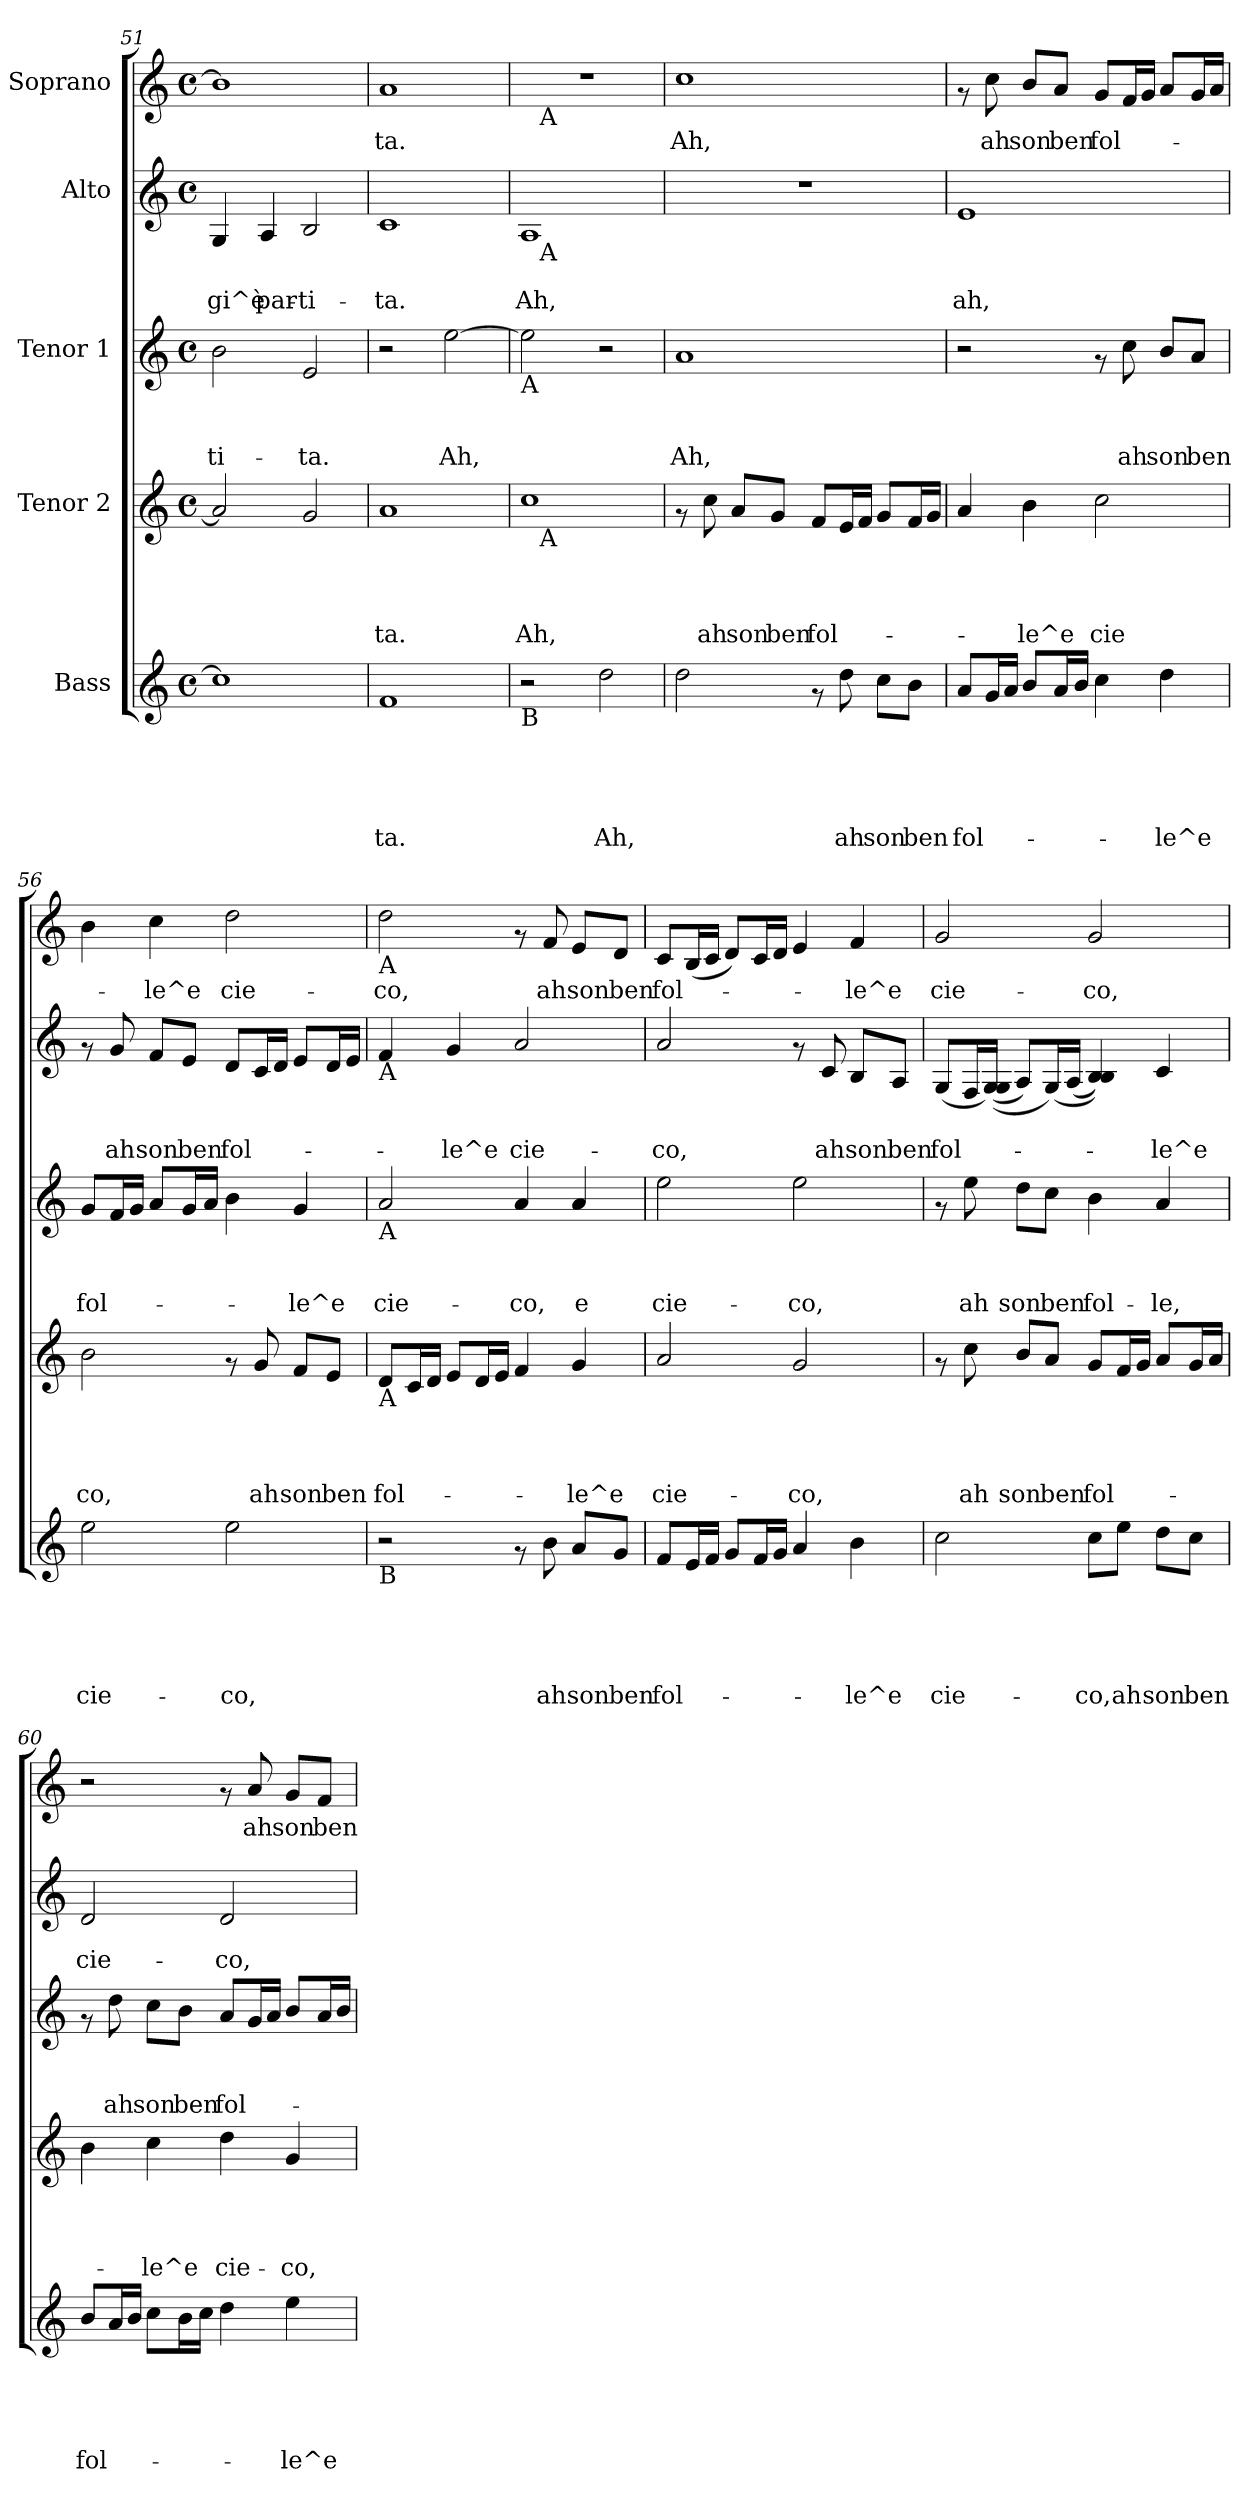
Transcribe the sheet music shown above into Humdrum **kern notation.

**kern	**text	**text	**text	**text	**text	**kern	**text	**text	**text	**text	**kern	**text	**text	**text	**kern	**text	**text	**kern	**text
*part5	*part5	*part5	*part5	*part5	*part5	*part4	*part4	*part4	*part4	*part4	*part3	*part3	*part3	*part3	*part2	*part2	*part2	*part1	*part1
*staff5	*staff5	*staff5	*staff5	*staff5	*staff5	*staff4	*staff4	*staff4	*staff4	*staff4	*staff3	*staff3	*staff3	*staff3	*staff2	*staff2	*staff2	*staff1	*staff1
*I"Bass	*	*	*	*	*	*I"Tenor 2	*	*	*	*	*I"Tenor 1	*	*	*	*I"Alto	*	*	*I"Soprano	*
*clefG2	*	*	*	*	*	*clefG2	*	*	*	*	*clefG2	*	*	*	*clefG2	*	*	*clefG2	*
*k[]	*	*	*	*	*	*k[]	*	*	*	*	*k[]	*	*	*	*k[]	*	*	*k[]	*
*C:	*	*	*	*	*	*C:	*	*	*	*	*C:	*	*	*	*C:	*	*	*C:	*
*M4/4	*	*	*	*	*	*M4/4	*	*	*	*	*M4/4	*	*	*	*M4/4	*	*	*M4/4	*
*met(c)	*	*	*	*	*	*met(c)	*	*	*	*	*met(c)	*	*	*	*met(c)	*	*	*met(c)	*
=51	=51	=51	=51	=51	=51	=51	=51	=51	=51	=51	=51	=51	=51	=51	=51	=51	=51	=51	=51
!	!	!	!	!	!	!	!	!	!	!	!	!	!	!LO:LY:b	!	!	!LO:LY:b	!	!
1cc]	.	.	.	.	.	2a/]	.	.	.	.	2b\	.	.	-ti-	4G/	.	-gi^è	1b]	.
!	!	!	!	!	!	!	!	!	!	!	!	!	!	!	!	!	!LO:LY:b	!	!
.	.	.	.	.	.	.	.	.	.	.	.	.	.	.	4A/	.	par-	.	.
!	!	!	!	!	!	!	!	!	!	!	!	!	!	!LO:LY:b	!	!	!LO:LY:b	!	!
.	.	.	.	.	.	2g/	.	.	.	.	2e/	.	.	-ta.	2B/	.	-ti-	.	.
=52	=52	=52	=52	=52	=52	=52	=52	=52	=52	=52	=52	=52	=52	=52	=52	=52	=52	=52	=52
!	!	!	!	!	!LO:LY:b	!	!	!	!	!LO:LY:b	!	!	!	!	!	!	!LO:LY:b	!	!LO:LY:b
1f	.	.	.	.	-ta.	1a	.	.	.	-ta.	2r	.	.	.	1c	.	-ta.	1a	-ta.
!	!	!	!	!	!	!	!	!	!	!	!	!	!	!LO:LY:b	!	!	!	!	!
.	.	.	.	.	.	.	.	.	.	.	[<2ee\	.	.	Ah,	.	.	.	.	.
!!LO:LB:g=z
=53	=53	=53	=53	=53	=53	=53	=53	=53	=53	=53	=53	=53	=53	=53	=53	=53	=53	=53	=53
!	!	!	!	!	!	!	!	!	!	!	!LO:TX:b:t=A	!	!	!	!	!	!	!	!
!LO:TX:b:t=B	!	!	!	!	!	!	!	!	!	!	!	!	!	!	!	!	!	!	!
!	!	!	!	!	!	!	!	!	!	!LO:LY:b	!	!	!	!	!	!	!LO:LY:b	!	!
*	*	*	*	*	*	*^	*	*	*	*	*	*	*	*	*^	*	*	*^	*
2r	.	.	.	.	.	1cc	16ryy	.	.	.	Ah,	2ee\]	.	.	.	1A	16ryy	.	Ah,	1r	16ryy	.
!	!	!	!	!	!	!	!	!	!	!	!	!	!	!	!	!	!	!	!	!	!LO:TX:b:t=A	!
!	!	!	!	!	!	!	!	!	!	!	!	!	!	!	!	!	!LO:TX:b:t=A	!	!	!	!	!
!	!	!	!	!	!	!	!LO:TX:b:t=A	!	!	!	!	!	!	!	!	!	!	!	!	!	!	!
.	.	.	.	.	.	.	2...ryy	.	.	.	.	.	.	.	.	.	2...ryy	.	.	.	2...ryy	.
!	!	!	!	!	!LO:LY:b	!	!	!	!	!	!	!	!	!	!	!	!	!	!	!	!	!
2dd\	.	.	.	.	Ah,	.	.	.	.	.	.	2r	.	.	.	.	.	.	.	.	.	.
=54	=54	=54	=54	=54	=54	=54	=54	=54	=54	=54	=54	=54	=54	=54	=54	=54	=54	=54	=54	=54	=54	=54
!	!	!	!	!	!	!	!	!	!	!	!	!	!	!	!LO:LY:b	!	!	!	!	!	!	!LO:LY:b
*	*	*	*	*	*	*	*	*	*	*	*	*	*	*	*	*v	*v	*	*	*	*	*
*	*	*	*	*	*	*v	*v	*	*	*	*	*	*	*	*	*	*	*	*v	*v	*
2dd\	.	.	.	.	.	8rf	.	.	.	.	1a	.	.	Ah,	1r	.	.	1cc	Ah,
!	!	!	!	!	!	!	!	!	!	!LO:LY:b	!	!	!	!	!	!	!	!	!
.	.	.	.	.	.	8cc\	.	.	.	ah	.	.	.	.	.	.	.	.	.
!	!	!	!	!	!	!	!	!	!	!LO:LY:b	!	!	!	!	!	!	!	!	!
.	.	.	.	.	.	8a/L	.	.	.	son	.	.	.	.	.	.	.	.	.
!	!	!	!	!	!	!	!	!	!	!LO:LY:b	!	!	!	!	!	!	!	!	!
.	.	.	.	.	.	8g/J	.	.	.	ben	.	.	.	.	.	.	.	.	.
!	!	!	!	!	!	!	!	!	!	!LO:LY:b	!	!	!	!	!	!	!	!	!
8rf	.	.	.	.	.	8f/L	.	.	.	fol-	.	.	.	.	.	.	.	.	.
!	!	!	!	!	!LO:LY:b	!	!	!	!	!	!	!	!	!	!	!	!	!	!
8dd\	.	.	.	.	ah	16e/L	.	.	.	.	.	.	.	.	.	.	.	.	.
.	.	.	.	.	.	16f/JJ	.	.	.	.	.	.	.	.	.	.	.	.	.
!	!	!	!	!	!LO:LY:b	!	!	!	!	!	!	!	!	!	!	!	!	!	!
8cc\L	.	.	.	.	son	8g/L	.	.	.	.	.	.	.	.	.	.	.	.	.
!	!	!	!	!	!LO:LY:b	!	!	!	!	!	!	!	!	!	!	!	!	!	!
8b\J	.	.	.	.	ben	16f/L	.	.	.	.	.	.	.	.	.	.	.	.	.
.	.	.	.	.	.	16g/JJ	.	.	.	.	.	.	.	.	.	.	.	.	.
=55	=55	=55	=55	=55	=55	=55	=55	=55	=55	=55	=55	=55	=55	=55	=55	=55	=55	=55	=55
!	!	!	!	!	!LO:LY:b	!	!	!	!	!	!	!	!	!	!	!	!LO:LY:b	!	!
8a/L	.	.	.	.	fol-	4a/	.	.	.	.	2r	.	.	.	1e	.	ah,	8rf	.
!	!	!	!	!	!	!	!	!	!	!	!	!	!	!	!	!	!	!	!LO:LY:b
16g/L	.	.	.	.	.	.	.	.	.	.	.	.	.	.	.	.	.	8cc\	ah
16a/JJ	.	.	.	.	.	.	.	.	.	.	.	.	.	.	.	.	.	.	.
!	!	!	!	!	!	!	!	!	!	!LO:LY:b	!	!	!	!	!	!	!	!	!LO:LY:b
8b/L	.	.	.	.	.	4b\	.	.	.	-le^e	.	.	.	.	.	.	.	8b/L	son
!	!	!	!	!	!	!	!	!	!	!	!	!	!	!	!	!	!	!	!LO:LY:b
16a/L	.	.	.	.	.	.	.	.	.	.	.	.	.	.	.	.	.	8a/J	ben
16b/JJ	.	.	.	.	.	.	.	.	.	.	.	.	.	.	.	.	.	.	.
!	!	!	!	!	!	!	!	!	!	!LO:LY:b	!	!	!	!	!	!	!	!	!LO:LY:b
4cc\	.	.	.	.	.	2cc\	.	.	.	cie	8rf	.	.	.	.	.	.	8g/L	fol-
!	!	!	!	!	!	!	!	!	!	!	!	!	!	!LO:LY:b	!	!	!	!	!
.	.	.	.	.	.	.	.	.	.	.	8cc\	.	.	ah	.	.	.	16f/L	.
.	.	.	.	.	.	.	.	.	.	.	.	.	.	.	.	.	.	16g/JJ	.
!	!	!	!	!	!LO:LY:b	!	!	!	!	!	!	!	!	!LO:LY:b	!	!	!	!	!
4dd\	.	.	.	.	-le^e	.	.	.	.	.	8b/L	.	.	son	.	.	.	8a/L	.
!	!	!	!	!	!	!	!	!	!	!	!	!	!	!LO:LY:b	!	!	!	!	!
.	.	.	.	.	.	.	.	.	.	.	8a/J	.	.	ben	.	.	.	16g/L	.
.	.	.	.	.	.	.	.	.	.	.	.	.	.	.	.	.	.	16a/JJ	.
=56	=56	=56	=56	=56	=56	=56	=56	=56	=56	=56	=56	=56	=56	=56	=56	=56	=56	=56	=56
!	!	!	!	!	!LO:LY:b	!	!	!	!	!LO:LY:b	!	!	!	!LO:LY:b	!	!	!	!	!
2ee\	.	.	.	.	cie-	2b\	.	.	.	co,	8g/L	.	.	fol-	8rf	.	.	4b\	.
!	!	!	!	!	!	!	!	!	!	!	!	!	!	!	!	!	!LO:LY:b	!	!
.	.	.	.	.	.	.	.	.	.	.	16f/L	.	.	.	8g/	.	ah	.	.
.	.	.	.	.	.	.	.	.	.	.	16g/JJ	.	.	.	.	.	.	.	.
!	!	!	!	!	!	!	!	!	!	!	!	!	!	!	!	!	!LO:LY:b	!	!LO:LY:b
.	.	.	.	.	.	.	.	.	.	.	8a/L	.	.	.	8f/L	.	son	4cc\	-le^e
!	!	!	!	!	!	!	!	!	!	!	!	!	!	!	!	!	!LO:LY:b	!	!
.	.	.	.	.	.	.	.	.	.	.	16g/L	.	.	.	8e/J	.	ben	.	.
.	.	.	.	.	.	.	.	.	.	.	16a/JJ	.	.	.	.	.	.	.	.
!	!	!	!	!	!LO:LY:b	!	!	!	!	!	!	!	!	!	!	!	!LO:LY:b	!	!LO:LY:b
2ee\	.	.	.	.	-co,	8rf	.	.	.	.	4b\	.	.	.	8d/L	.	fol-	2dd\	cie-
!	!	!	!	!	!	!	!	!	!	!LO:LY:b	!	!	!	!	!	!	!	!	!
.	.	.	.	.	.	8g/	.	.	.	ah	.	.	.	.	16c/L	.	.	.	.
.	.	.	.	.	.	.	.	.	.	.	.	.	.	.	16d/JJ	.	.	.	.
!	!	!	!	!	!	!	!	!	!	!LO:LY:b	!	!	!	!LO:LY:b	!	!	!	!	!
.	.	.	.	.	.	8f/L	.	.	.	son	4g/	.	.	-le^e	8e/L	.	.	.	.
!	!	!	!	!	!	!	!	!	!	!LO:LY:b	!	!	!	!	!	!	!	!	!
.	.	.	.	.	.	8e/J	.	.	.	ben	.	.	.	.	16d/L	.	.	.	.
.	.	.	.	.	.	.	.	.	.	.	.	.	.	.	16e/JJ	.	.	.	.
!!LO:PB:g=z
=57	=57	=57	=57	=57	=57	=57	=57	=57	=57	=57	=57	=57	=57	=57	=57	=57	=57	=57	=57
!	!	!	!	!	!	!	!	!	!	!	!	!	!	!	!	!	!	!LO:TX:b:t=A	!
!	!	!	!	!	!	!	!	!	!	!	!	!	!	!	!LO:TX:b:t=A	!	!	!	!
!	!	!	!	!	!	!	!	!	!	!	!LO:TX:b:t=A	!	!	!	!	!	!	!	!
!	!	!	!	!	!	!LO:TX:b:t=A	!	!	!	!	!	!	!	!	!	!	!	!	!
!LO:TX:b:t=B	!	!	!	!	!	!	!	!	!	!	!	!	!	!	!	!	!	!	!
!	!	!	!	!	!	!	!	!	!	!LO:LY:b	!	!	!	!LO:LY:b	!	!	!	!	!LO:LY:b
2r	.	.	.	.	.	8d/L	.	.	.	fol-	2a/	.	.	cie-	4f/	.	.	2dd\	-co,
.	.	.	.	.	.	16c/L	.	.	.	.	.	.	.	.	.	.	.	.	.
.	.	.	.	.	.	16d/JJ	.	.	.	.	.	.	.	.	.	.	.	.	.
!	!	!	!	!	!	!	!	!	!	!	!	!	!	!	!	!	!LO:LY:b	!	!
.	.	.	.	.	.	8e/L	.	.	.	.	.	.	.	.	4g/	.	-le^e	.	.
.	.	.	.	.	.	16d/L	.	.	.	.	.	.	.	.	.	.	.	.	.
.	.	.	.	.	.	16e/JJ	.	.	.	.	.	.	.	.	.	.	.	.	.
!	!	!	!	!	!	!	!	!	!	!	!	!	!	!LO:LY:b	!	!	!LO:LY:b	!	!
8rf	.	.	.	.	.	4f/	.	.	.	.	4a/	.	.	-co,	2a/	.	cie-	8rf	.
!	!	!	!	!	!LO:LY:b	!	!	!	!	!	!	!	!	!	!	!	!	!	!LO:LY:b
8b\	.	.	.	.	ah	.	.	.	.	.	.	.	.	.	.	.	.	8f/	ah
!	!	!	!	!	!LO:LY:b	!	!	!	!	!LO:LY:b	!	!	!	!LO:LY:b	!	!	!	!	!LO:LY:b
8a/L	.	.	.	.	son	4g/	.	.	.	-le^e	4a/	.	.	e	.	.	.	8e/L	son
!	!	!	!	!	!LO:LY:b	!	!	!	!	!	!	!	!	!	!	!	!	!	!LO:LY:b
8g/J	.	.	.	.	ben	.	.	.	.	.	.	.	.	.	.	.	.	8d/J	ben
=58	=58	=58	=58	=58	=58	=58	=58	=58	=58	=58	=58	=58	=58	=58	=58	=58	=58	=58	=58
!	!	!	!	!	!LO:LY:b	!	!	!	!	!LO:LY:b	!	!	!	!LO:LY:b	!	!	!LO:LY:b	!	!LO:LY:b
8f/L	.	.	.	.	fol-	2a/	.	.	.	cie-	2ee\	.	.	cie-	2a/	.	-co,	8c/L	fol-
16e/L	.	.	.	.	.	.	.	.	.	.	.	.	.	.	.	.	.	(>16B/L	.
16f/JJ	.	.	.	.	.	.	.	.	.	.	.	.	.	.	.	.	.	16c/JJ	.
8g/L	.	.	.	.	.	.	.	.	.	.	.	.	.	.	.	.	.	8d/L)	.
16f/L	.	.	.	.	.	.	.	.	.	.	.	.	.	.	.	.	.	16c/L	.
16g/JJ	.	.	.	.	.	.	.	.	.	.	.	.	.	.	.	.	.	16d/JJ	.
!	!	!	!	!	!	!	!	!	!	!LO:LY:b	!	!	!	!LO:LY:b	!	!	!	!	!
4a/	.	.	.	.	.	2g/	.	.	.	-co,	2ee\	.	.	-co,	8rf	.	.	4e/	.
!	!	!	!	!	!	!	!	!	!	!	!	!	!	!	!	!	!LO:LY:b	!	!
.	.	.	.	.	.	.	.	.	.	.	.	.	.	.	8c/	.	ah	.	.
!	!	!	!	!	!LO:LY:b	!	!	!	!	!	!	!	!	!	!	!	!LO:LY:b	!	!LO:LY:b
4b\	.	.	.	.	-le^e	.	.	.	.	.	.	.	.	.	8B/L	.	son	4f/	-le^e
!	!	!	!	!	!	!	!	!	!	!	!	!	!	!	!	!	!LO:LY:b	!	!
.	.	.	.	.	.	.	.	.	.	.	.	.	.	.	8A/J	.	ben	.	.
=59	=59	=59	=59	=59	=59	=59	=59	=59	=59	=59	=59	=59	=59	=59	=59	=59	=59	=59	=59
!	!	!	!	!	!LO:LY:b	!	!	!	!	!	!	!	!	!	!	!	!LO:LY:b	!	!LO:LY:b
2cc\	.	.	.	.	cie-	8rf	.	.	.	.	8rf	.	.	.	(>8G/L	.	fol-	2g/	cie-
!	!	!	!	!	!	!	!	!	!	!LO:LY:b	!	!	!	!LO:LY:b	!	!	!	!	!
.	.	.	.	.	.	8cc\	.	.	.	ah	8ee\	.	.	ah	16F/L	.	.	.	.
.	.	.	.	.	.	.	.	.	.	.	.	.	.	.	(>(>16G/ 16G/JJ)	.	.	.	.
!	!	!	!	!	!	!	!	!	!	!LO:LY:b	!	!	!	!LO:LY:b	!	!	!	!	!
.	.	.	.	.	.	8b/L	.	.	.	son	8dd\L	.	.	son	8A/L)	.	.	.	.
!	!	!	!	!	!	!	!	!	!	!LO:LY:b	!	!	!	!LO:LY:b	!	!	!	!	!
.	.	.	.	.	.	8a/J	.	.	.	ben	8cc\J	.	.	ben	(>16G/L)	.	.	.	.
.	.	.	.	.	.	.	.	.	.	.	.	.	.	.	(>16A/JJ	.	.	.	.
!	!	!	!	!	!LO:LY:b	!	!	!	!	!LO:LY:b	!	!	!	!LO:LY:b	!	!	!	!	!LO:LY:b
8cc\L	.	.	.	.	-co,	8g/L	.	.	.	fol-	4b\	.	.	fol-	4B/ 4B/))	.	.	2g/	-co,
!	!	!	!	!	!LO:LY:b	!	!	!	!	!	!	!	!	!	!	!	!	!	!
8ee\J	.	.	.	.	ah	16f/L	.	.	.	.	.	.	.	.	.	.	.	.	.
.	.	.	.	.	.	16g/JJ	.	.	.	.	.	.	.	.	.	.	.	.	.
!	!	!	!	!	!LO:LY:b	!	!	!	!	!	!	!	!	!LO:LY:b	!	!	!LO:LY:b	!	!
8dd\L	.	.	.	.	son	8a/L	.	.	.	.	4a/	.	.	-le,	4c/	.	-le^e	.	.
!	!	!	!	!	!LO:LY:b	!	!	!	!	!	!	!	!	!	!	!	!	!	!
8cc\J	.	.	.	.	ben	16g/L	.	.	.	.	.	.	.	.	.	.	.	.	.
.	.	.	.	.	.	16a/JJ	.	.	.	.	.	.	.	.	.	.	.	.	.
=60	=60	=60	=60	=60	=60	=60	=60	=60	=60	=60	=60	=60	=60	=60	=60	=60	=60	=60	=60
!	!	!	!	!	!LO:LY:b	!	!	!	!	!	!	!	!	!	!	!	!LO:LY:b	!	!
8b/L	.	.	.	.	fol-	4b\	.	.	.	.	8rf	.	.	.	2d/	.	cie-	2r	.
!	!	!	!	!	!	!	!	!	!	!	!	!	!	!LO:LY:b	!	!	!	!	!
16a/L	.	.	.	.	.	.	.	.	.	.	8dd\	.	.	ah	.	.	.	.	.
16b/JJ	.	.	.	.	.	.	.	.	.	.	.	.	.	.	.	.	.	.	.
!	!	!	!	!	!	!	!	!	!	!LO:LY:b	!	!	!	!LO:LY:b	!	!	!	!	!
8cc\L	.	.	.	.	.	4cc\	.	.	.	-le^e	8cc\L	.	.	son	.	.	.	.	.
!	!	!	!	!	!	!	!	!	!	!	!	!	!	!LO:LY:b	!	!	!	!	!
16b\L	.	.	.	.	.	.	.	.	.	.	8b\J	.	.	ben	.	.	.	.	.
16cc\JJ	.	.	.	.	.	.	.	.	.	.	.	.	.	.	.	.	.	.	.
!	!	!	!	!	!	!	!	!	!	!LO:LY:b	!	!	!	!LO:LY:b	!	!	!LO:LY:b	!	!
4dd\	.	.	.	.	.	4dd\	.	.	.	cie-	8a/L	.	.	fol-	2d/	.	-co,	8rf	.
!	!	!	!	!	!	!	!	!	!	!	!	!	!	!	!	!	!	!	!LO:LY:b
.	.	.	.	.	.	.	.	.	.	.	16g/L	.	.	.	.	.	.	8a/	ah
.	.	.	.	.	.	.	.	.	.	.	16a/JJ	.	.	.	.	.	.	.	.
!	!	!	!	!	!LO:LY:b	!	!	!	!	!LO:LY:b	!	!	!	!	!	!	!	!	!LO:LY:b
4ee\	.	.	.	.	-le^e	4g/	.	.	.	-co,	8b/L	.	.	.	.	.	.	8g/L	son
!	!	!	!	!	!	!	!	!	!	!	!	!	!	!	!	!	!	!	!LO:LY:b
.	.	.	.	.	.	.	.	.	.	.	16a/L	.	.	.	.	.	.	8f/J	ben
.	.	.	.	.	.	.	.	.	.	.	16b/JJ	.	.	.	.	.	.	.	.
=	=	=	=	=	=	=	=	=	=	=	=	=	=	=	=	=	=	=	=
*-	*-	*-	*-	*-	*-	*-	*-	*-	*-	*-	*-	*-	*-	*-	*-	*-	*-	*-	*-
